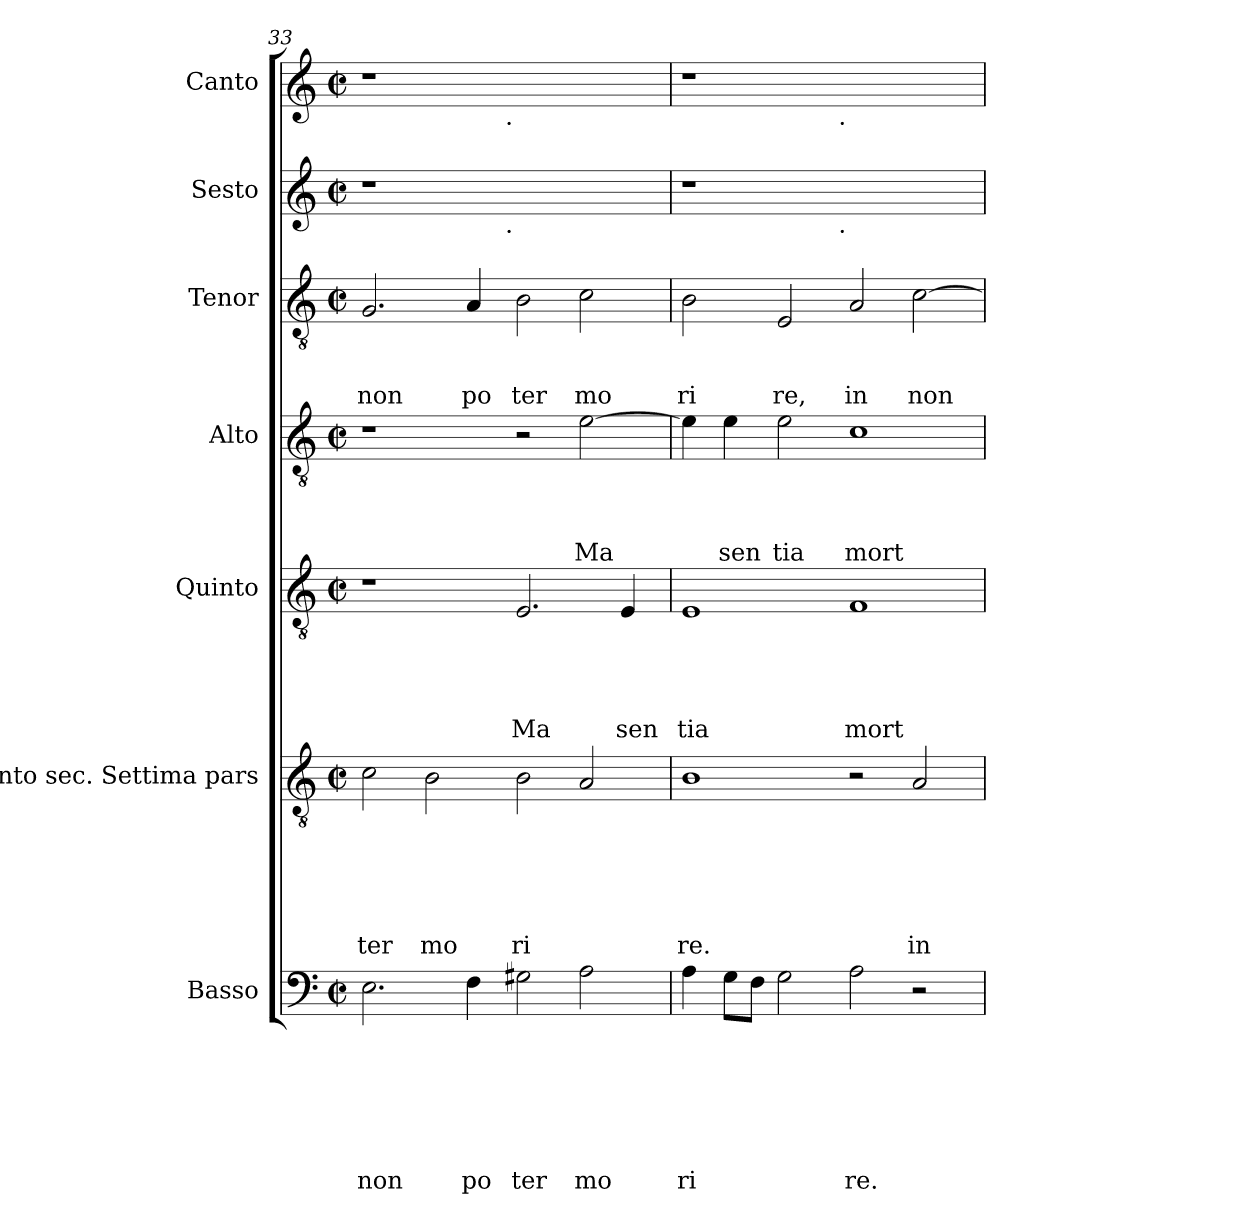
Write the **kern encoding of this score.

**kern	**text	**text	**text	**text	**text	**text	**text	**kern	**text	**text	**text	**text	**text	**text	**kern	**text	**text	**text	**text	**text	**kern	**text	**text	**text	**text	**kern	**text	**text	**text	**kern	**kern
*part7	*part7	*part7	*part7	*part7	*part7	*part7	*part7	*part6	*part6	*part6	*part6	*part6	*part6	*part6	*part5	*part5	*part5	*part5	*part5	*part5	*part4	*part4	*part4	*part4	*part4	*part3	*part3	*part3	*part3	*part2	*part1
*staff7	*staff7	*staff7	*staff7	*staff7	*staff7	*staff7	*staff7	*staff6	*staff6	*staff6	*staff6	*staff6	*staff6	*staff6	*staff5	*staff5	*staff5	*staff5	*staff5	*staff5	*staff4	*staff4	*staff4	*staff4	*staff4	*staff3	*staff3	*staff3	*staff3	*staff2	*staff1
*I"Basso	*	*	*	*	*	*	*	*I"Canto sec. Settima pars	*	*	*	*	*	*	*I"Quinto	*	*	*	*	*	*I"Alto	*	*	*	*	*I"Tenor	*	*	*	*I"Sesto	*I"Canto
*	*	*	*	*	*	*	*	*	*	*	*	*	*	*	*I'Quinto	*	*	*	*	*	*I'Alto	*	*	*	*	*I'Tenor	*	*	*	*I'Sesto	*I'Canto
*clefF4	*	*	*	*	*	*	*	*clefGv2	*	*	*	*	*	*	*clefGv2	*	*	*	*	*	*clefGv2	*	*	*	*	*clefGv2	*	*	*	*clefG2	*clefG2
*k[]	*	*	*	*	*	*	*	*k[]	*	*	*	*	*	*	*k[]	*	*	*	*	*	*k[]	*	*	*	*	*k[]	*	*	*	*k[]	*k[]
*C:	*	*	*	*	*	*	*	*C:	*	*	*	*	*	*	*C:	*	*	*	*	*	*C:	*	*	*	*	*C:	*	*	*	*C:	*C:
*M2/2	*	*	*	*	*	*	*	*M2/2	*	*	*	*	*	*	*M2/2	*	*	*	*	*	*M2/2	*	*	*	*	*M2/2	*	*	*	*M2/2	*M2/2
*met(c|)	*	*	*	*	*	*	*	*met(c|)	*	*	*	*	*	*	*met(c|)	*	*	*	*	*	*met(c|)	*	*	*	*	*met(c|)	*	*	*	*met(c|)	*met(c|)
=33	=33	=33	=33	=33	=33	=33	=33	=33	=33	=33	=33	=33	=33	=33	=33	=33	=33	=33	=33	=33	=33	=33	=33	=33	=33	=33	=33	=33	=33	=33	=33
!	!	!	!	!	!	!	!LO:LY:b	!	!	!	!	!	!	!LO:LY:b	!	!	!	!	!	!	!	!	!	!	!	!	!	!	!LO:LY:b	!	!
*	*	*	*	*	*	*	*	*	*	*	*	*	*	*	*	*	*	*	*	*	*	*	*	*	*	*	*	*	*	*^	*^
2.E\	.	.	.	.	.	.	non	2c\	.	.	.	.	.	ter	1r	.	.	.	.	.	1r	.	.	.	.	2.G/	.	.	non	1r	2ryy	1r	2ryy
!	!	!	!	!	!	!	!	!	!	!	!	!	!	!LO:LY:b	!	!	!	!	!	!	!	!	!	!	!	!	!	!	!	!	!	!	!
.	.	.	.	.	.	.	.	2B\	.	.	.	.	.	mo	.	.	.	.	.	.	.	.	.	.	.	.	.	.	.	.	4...ryy	.	4...ryy
!	!	!	!	!	!	!	!LO:LY:b	!	!	!	!	!	!	!	!	!	!	!	!	!	!	!	!	!	!	!	!	!	!LO:LY:b	!	!	!	!
4F\	.	.	.	.	.	.	po	.	.	.	.	.	.	.	.	.	.	.	.	.	.	.	.	.	.	4A/	.	.	po	.	.	.	.
!	!	!	!	!	!	!	!	!	!	!	!	!	!	!	!	!	!	!	!	!	!	!	!	!	!	!	!	!	!	!	!	!	!LO:TX:b:t=.
!	!	!	!	!	!	!	!	!	!	!	!	!	!	!	!	!	!	!	!	!	!	!	!	!	!	!	!	!	!	!	!LO:TX:b:t=.	!	!
.	.	.	.	.	.	.	.	.	.	.	.	.	.	.	.	.	.	.	.	.	.	.	.	.	.	.	.	.	.	.	1ryy	.	1ryy
!	!	!	!	!	!	!	!LO:LY:b	!	!	!	!	!	!	!LO:LY:b	!	!	!	!	!	!LO:LY:b	!	!	!	!	!	!	!	!	!LO:LY:b	!	!	!	!
2G#X\	.	.	.	.	.	.	ter	2B\	.	.	.	.	.	ri	2.E/	.	.	.	.	Ma	2r	.	.	.	.	2B\	.	.	ter	1ryy	.	1ryy	.
!	!	!	!	!	!	!	!LO:LY:b	!	!	!	!	!	!	!	!	!	!	!	!	!	!	!	!	!	!LO:LY:b	!	!	!	!LO:LY:b	!	!	!	!
2A\	.	.	.	.	.	.	mo	2A/	.	.	.	.	.	.	.	.	.	.	.	.	[>2e\	.	.	.	Ma	2c\	.	.	mo	.	.	.	.
!	!	!	!	!	!	!	!	!	!	!	!	!	!	!	!	!	!	!	!	!LO:LY:b	!	!	!	!	!	!	!	!	!	!	!	!	!
.	.	.	.	.	.	.	.	.	.	.	.	.	.	.	4E/	.	.	.	.	sen	.	.	.	.	.	.	.	.	.	.	.	.	.
.	.	.	.	.	.	.	.	.	.	.	.	.	.	.	.	.	.	.	.	.	.	.	.	.	.	.	.	.	.	.	32ryy	.	32ryy
=34	=34	=34	=34	=34	=34	=34	=34	=34	=34	=34	=34	=34	=34	=34	=34	=34	=34	=34	=34	=34	=34	=34	=34	=34	=34	=34	=34	=34	=34	=34	=34	=34	=34
!	!	!	!	!	!	!	!LO:LY:b	!	!	!	!	!	!	!LO:LY:b	!	!	!	!	!	!LO:LY:b	!	!	!	!	!	!	!	!	!LO:LY:b	!	!	!	!
4A\	.	.	.	.	.	.	ri	1B	.	.	.	.	.	re.	1E	.	.	.	.	tia	4e\]	.	.	.	.	2B\	.	.	ri	1r	2ryy	1r	2ryy
!	!	!	!	!	!	!	!	!	!	!	!	!	!	!	!	!	!	!	!	!	!	!	!	!	!LO:LY:b	!	!	!	!	!	!	!	!
8G\L	.	.	.	.	.	.	.	.	.	.	.	.	.	.	.	.	.	.	.	.	4e\	.	.	.	sen	.	.	.	.	.	.	.	.
8F\J	.	.	.	.	.	.	.	.	.	.	.	.	.	.	.	.	.	.	.	.	.	.	.	.	.	.	.	.	.	.	.	.	.
!	!	!	!	!	!	!	!	!	!	!	!	!	!	!	!	!	!	!	!	!	!	!	!	!	!LO:LY:b	!	!	!	!LO:LY:b	!	!	!	!
2G\	.	.	.	.	.	.	.	.	.	.	.	.	.	.	.	.	.	.	.	.	2e\	.	.	.	tia	2E/	.	.	re,	.	4...ryy	.	4...ryy
!	!	!	!	!	!	!	!	!	!	!	!	!	!	!	!	!	!	!	!	!	!	!	!	!	!	!	!	!	!	!	!	!	!LO:TX:b:t=.
!	!	!	!	!	!	!	!	!	!	!	!	!	!	!	!	!	!	!	!	!	!	!	!	!	!	!	!	!	!	!	!LO:TX:b:t=.	!	!
.	.	.	.	.	.	.	.	.	.	.	.	.	.	.	.	.	.	.	.	.	.	.	.	.	.	.	.	.	.	.	1ryy	.	1ryy
!	!	!	!	!	!	!	!LO:LY:b	!	!	!	!	!	!	!	!	!	!	!	!	!LO:LY:b	!	!	!	!	!LO:LY:b	!	!	!	!LO:LY:b	!	!	!	!
2A\	.	.	.	.	.	.	re.	2r	.	.	.	.	.	.	1F	.	.	.	.	mort	1c	.	.	.	mort	2A/	.	.	in	1ryy	.	1ryy	.
!	!	!	!	!	!	!	!	!	!	!	!	!	!	!LO:LY:b	!	!	!	!	!	!	!	!	!	!	!	!	!	!	!LO:LY:b	!	!	!	!
2r	.	.	.	.	.	.	.	2A/	.	.	.	.	.	in	.	.	.	.	.	.	.	.	.	.	.	[<2c\	.	.	non	.	.	.	.
.	.	.	.	.	.	.	.	.	.	.	.	.	.	.	.	.	.	.	.	.	.	.	.	.	.	.	.	.	.	.	32ryy	.	32ryy
*	*	*	*	*	*	*	*	*	*	*	*	*	*	*	*	*	*	*	*	*	*	*	*	*	*	*	*	*	*	*v	*v	*	*
*	*	*	*	*	*	*	*	*	*	*	*	*	*	*	*	*	*	*	*	*	*	*	*	*	*	*	*	*	*	*	*v	*v
=	=	=	=	=	=	=	=	=	=	=	=	=	=	=	=	=	=	=	=	=	=	=	=	=	=	=	=	=	=	=	=
*-	*-	*-	*-	*-	*-	*-	*-	*-	*-	*-	*-	*-	*-	*-	*-	*-	*-	*-	*-	*-	*-	*-	*-	*-	*-	*-	*-	*-	*-	*-	*-
